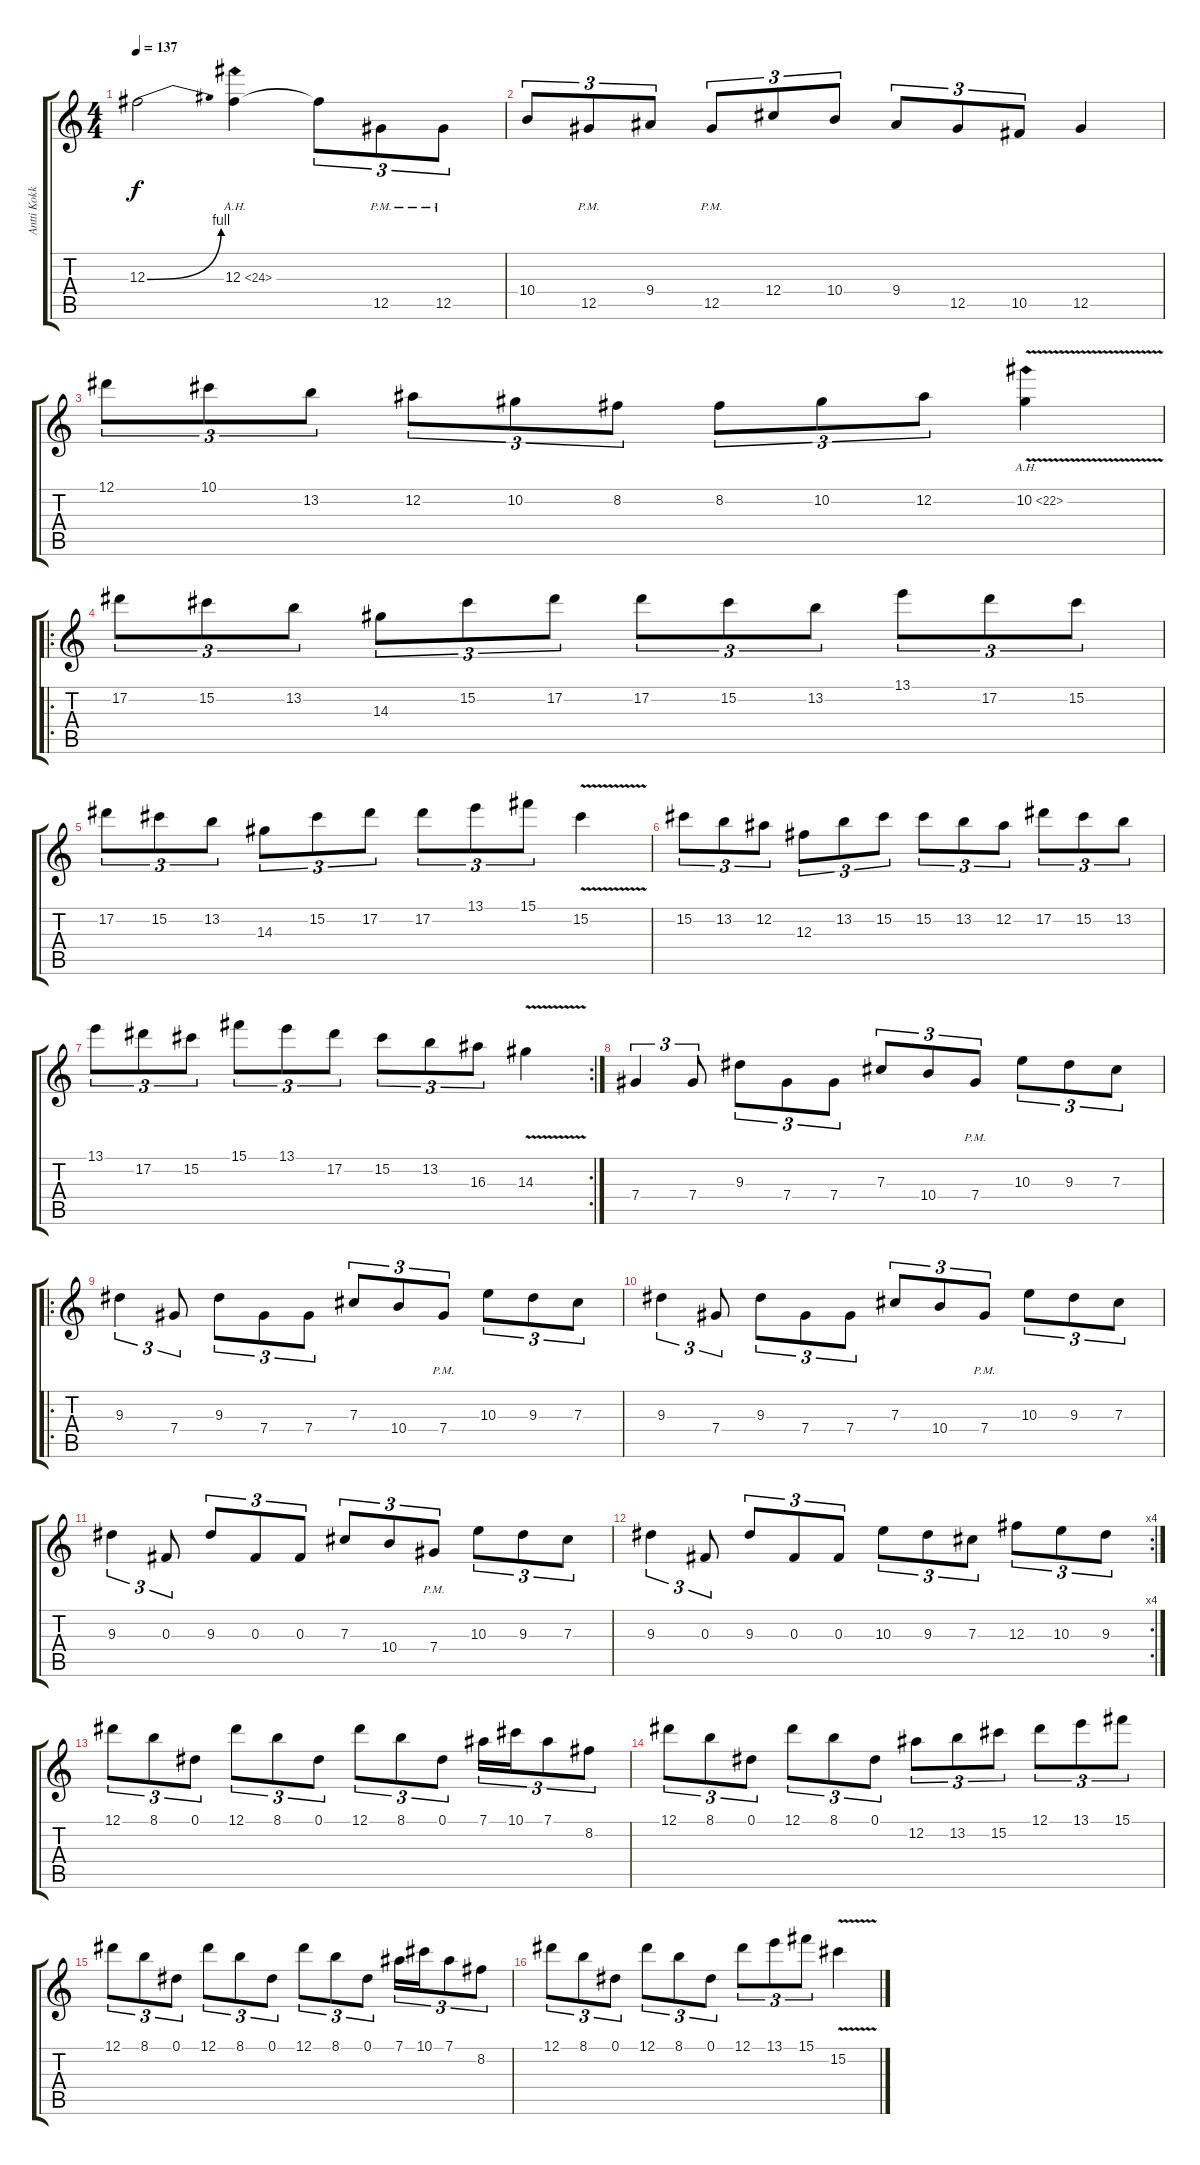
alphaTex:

\track ("Antti Kokko" "Antti Kokk") {instrument distortionguitar}
\staff {score tabs}
\tuning (Eb4 Bb3 Gb3 Db3 Ab2 Eb2) {hide}
\ts (4 4)
\tempo 137
\clef g2
\ks c
12.3{be (bend 0 0 60 4)}.2{dy f} 12.3{ah 12}.4 12.3{t}.8{tu (3 2)} 12.5{pm}.8{tu (3 2)} 12.5{pm}.8{tu (3 2)} |
10.4.8{tu (3 2)} 12.5{pm}.8{tu (3 2)} 9.4.8{tu (3 2)} 12.5{pm}.8{tu (3 2)} 12.4.8{tu (3 2)} 10.4.8{tu (3 2)} 9.4.8{tu (3 2)} 12.5.8{tu (3 2)} 10.5.8{tu (3 2)} 12.5.4 |
12.1.8{tu (3 2)} 10.1.8{tu (3 2)} 13.2.8{tu (3 2)} 12.2.8{tu (3 2)} 10.2.8{tu (3 2)} 8.2.8{tu (3 2)} 8.2.8{tu (3 2)} 10.2.8{tu (3 2)} 12.2.8{tu (3 2)} 10.2{ah 12 v}.4 |
\ro
17.2.8{tu (3 2)} 15.2.8{tu (3 2)} 13.2.8{tu (3 2)} 14.3.8{tu (3 2)} 15.2.8{tu (3 2)} 17.2.8{tu (3 2)} 17.2.8{tu (3 2)} 15.2.8{tu (3 2)} 13.2.8{tu (3 2)} 13.1.8{tu (3 2)} 17.2.8{tu (3 2)} 15.2.8{tu (3 2)} |
17.2.8{tu (3 2)} 15.2.8{tu (3 2)} 13.2.8{tu (3 2)} 14.3.8{tu (3 2)} 15.2.8{tu (3 2)} 17.2.8{tu (3 2)} 17.2.8{tu (3 2)} 13.1.8{tu (3 2)} 15.1.8{tu (3 2)} 15.2{v}.4 |
15.2.8{tu (3 2)} 13.2.8{tu (3 2)} 12.2.8{tu (3 2)} 12.3.8{tu (3 2)} 13.2.8{tu (3 2)} 15.2.8{tu (3 2)} 15.2.8{tu (3 2)} 13.2.8{tu (3 2)} 12.2.8{tu (3 2)} 17.2.8{tu (3 2)} 15.2.8{tu (3 2)} 13.2.8{tu (3 2)} |
\rc 2
13.1.8{tu (3 2)} 17.2.8{tu (3 2)} 15.2.8{tu (3 2)} 15.1.8{tu (3 2)} 13.1.8{tu (3 2)} 17.2.8{tu (3 2)} 15.2.8{tu (3 2)} 13.2.8{tu (3 2)} 16.3.8{tu (3 2)} 14.3{v}.4 |
7.4.4{tu (3 2)} 7.4.8{tu (3 2)} 9.3.8{tu (3 2)} 7.4.8{tu (3 2)} 7.4.8{tu (3 2)} 7.3.8{tu (3 2)} 10.4.8{tu (3 2)} 7.4{pm}.8{tu (3 2)} 10.3.8{tu (3 2)} 9.3.8{tu (3 2)} 7.3.8{tu (3 2)} |
\ro
9.3.4{tu (3 2)} 7.4.8{tu (3 2)} 9.3.8{tu (3 2)} 7.4.8{tu (3 2)} 7.4.8{tu (3 2)} 7.3.8{tu (3 2)} 10.4.8{tu (3 2)} 7.4{pm}.8{tu (3 2)} 10.3.8{tu (3 2)} 9.3.8{tu (3 2)} 7.3.8{tu (3 2)} |
9.3.4{tu (3 2)} 7.4.8{tu (3 2)} 9.3.8{tu (3 2)} 7.4.8{tu (3 2)} 7.4.8{tu (3 2)} 7.3.8{tu (3 2)} 10.4.8{tu (3 2)} 7.4{pm}.8{tu (3 2)} 10.3.8{tu (3 2)} 9.3.8{tu (3 2)} 7.3.8{tu (3 2)} |
9.3.4{tu (3 2)} 0.3.8{tu (3 2)} 9.3.8{tu (3 2)} 0.3.8{tu (3 2)} 0.3.8{tu (3 2)} 7.3.8{tu (3 2)} 10.4.8{tu (3 2)} 7.4{pm}.8{tu (3 2)} 10.3.8{tu (3 2)} 9.3.8{tu (3 2)} 7.3.8{tu (3 2)} |
\rc 4
9.3.4{tu (3 2)} 0.3.8{tu (3 2)} 9.3.8{tu (3 2)} 0.3.8{tu (3 2)} 0.3.8{tu (3 2)} 10.3.8{tu (3 2)} 9.3.8{tu (3 2)} 7.3.8{tu (3 2)} 12.3.8{tu (3 2)} 10.3.8{tu (3 2)} 9.3.8{tu (3 2)} |
12.1.8{tu (3 2) instrument distortionguitar} 8.1.8{tu (3 2)} 0.1.8{tu (3 2)} 12.1.8{tu (3 2)} 8.1.8{tu (3 2)} 0.1.8{tu (3 2)} 12.1.8{tu (3 2)} 8.1.8{tu (3 2)} 0.1.8{tu (3 2)} 7.1.16{tu (3 2)} 10.1.16{tu (3 2)} 7.1.8{tu (3 2)} 8.2.8{tu (3 2)} |
12.1.8{tu (3 2)} 8.1.8{tu (3 2)} 0.1.8{tu (3 2)} 12.1.8{tu (3 2)} 8.1.8{tu (3 2)} 0.1.8{tu (3 2)} 12.2.8{tu (3 2)} 13.2.8{tu (3 2)} 15.2.8{tu (3 2)} 12.1.8{tu (3 2)} 13.1.8{tu (3 2)} 15.1.8{tu (3 2)} |
12.1.8{tu (3 2)} 8.1.8{tu (3 2)} 0.1.8{tu (3 2)} 12.1.8{tu (3 2)} 8.1.8{tu (3 2)} 0.1.8{tu (3 2)} 12.1.8{tu (3 2)} 8.1.8{tu (3 2)} 0.1.8{tu (3 2)} 7.1.16{tu (3 2)} 10.1.16{tu (3 2)} 7.1.8{tu (3 2)} 8.2.8{tu (3 2)} |
12.1.8{tu (3 2)} 8.1.8{tu (3 2)} 0.1.8{tu (3 2)} 12.1.8{tu (3 2)} 8.1.8{tu (3 2)} 0.1.8{tu (3 2)} 12.1.8{tu (3 2)} 13.1.8{tu (3 2)} 15.1.8{tu (3 2)} 15.2{v}.4
